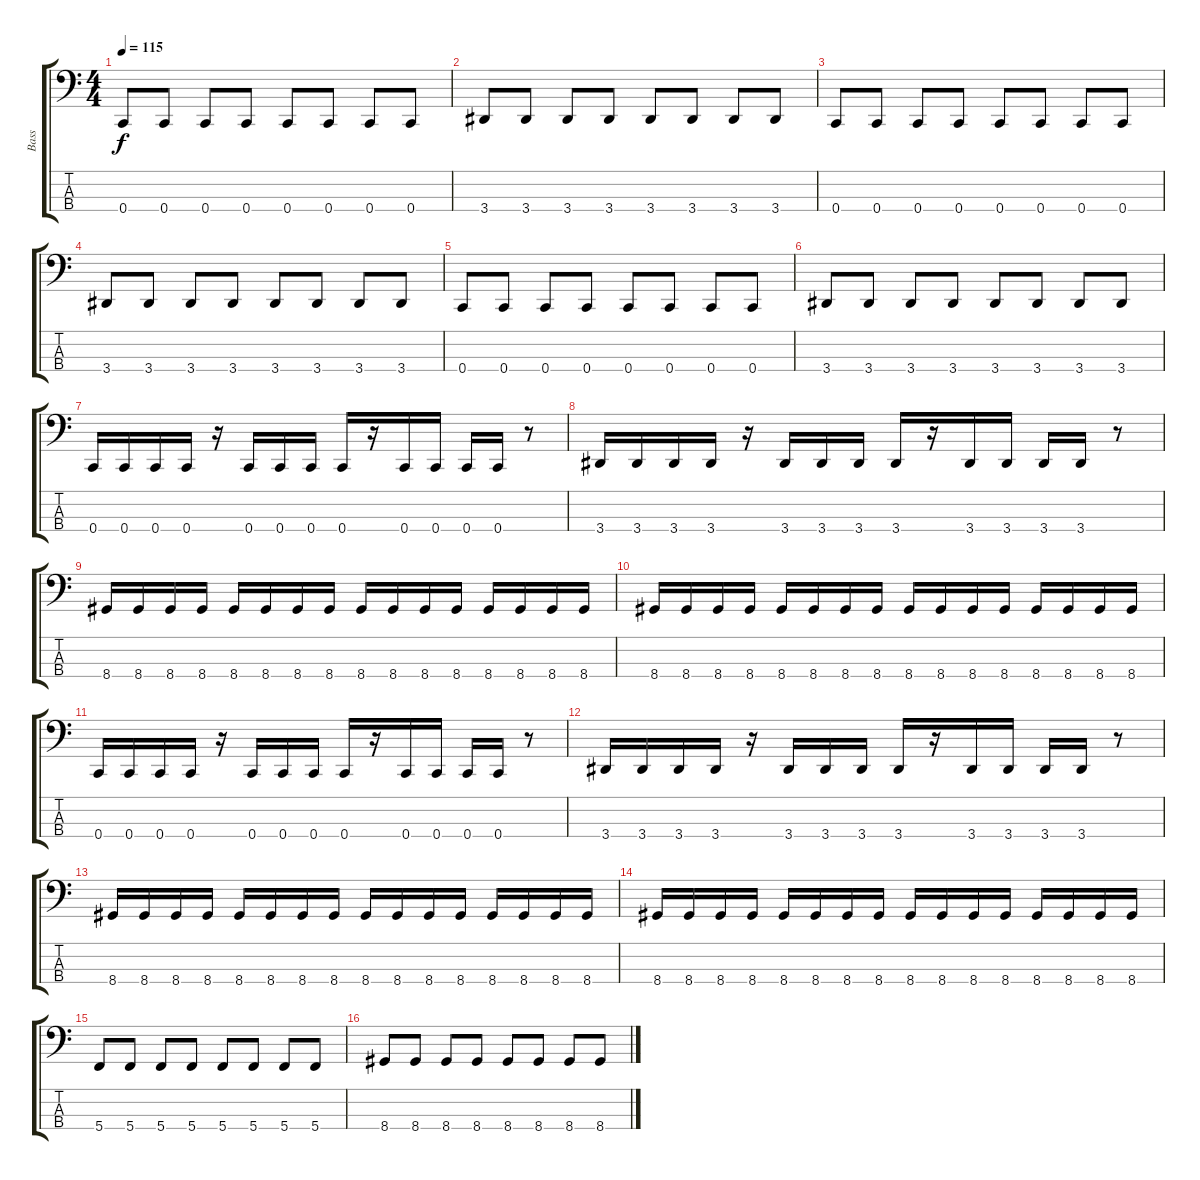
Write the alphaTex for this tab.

\track ("Bass" "Bass") {instrument electricbasspick}
\staff {score tabs}
\tuning (F2 C2 G1 C1) {hide}
\ts (4 4)
\tempo 115
\clef f4
\ks c
0.4.8{dy f} 0.4.8 0.4.8 0.4.8 0.4.8 0.4.8 0.4.8 0.4.8 |
3.4.8 3.4.8 3.4.8 3.4.8 3.4.8 3.4.8 3.4.8 3.4.8 |
0.4.8 0.4.8 0.4.8 0.4.8 0.4.8 0.4.8 0.4.8 0.4.8 |
3.4.8 3.4.8 3.4.8 3.4.8 3.4.8 3.4.8 3.4.8 3.4.8 |
0.4.8 0.4.8 0.4.8 0.4.8 0.4.8 0.4.8 0.4.8 0.4.8 |
3.4.8 3.4.8 3.4.8 3.4.8 3.4.8 3.4.8 3.4.8 3.4.8 |
0.4.16 0.4.16 0.4.16 0.4.16 r.16 0.4.16 0.4.16 0.4.16 0.4.16 r.16 0.4.16 0.4.16 0.4.16 0.4.16 r.8 |
3.4.16 3.4.16 3.4.16 3.4.16 r.16 3.4.16 3.4.16 3.4.16 3.4.16 r.16 3.4.16 3.4.16 3.4.16 3.4.16 r.8 |
8.4.16 8.4.16 8.4.16 8.4.16 8.4.16 8.4.16 8.4.16 8.4.16 8.4.16 8.4.16 8.4.16 8.4.16 8.4.16 8.4.16 8.4.16 8.4.16 |
8.4.16 8.4.16 8.4.16 8.4.16 8.4.16 8.4.16 8.4.16 8.4.16 8.4.16 8.4.16 8.4.16 8.4.16 8.4.16 8.4.16 8.4.16 8.4.16 |
0.4.16 0.4.16 0.4.16 0.4.16 r.16 0.4.16 0.4.16 0.4.16 0.4.16 r.16 0.4.16 0.4.16 0.4.16 0.4.16 r.8 |
3.4.16 3.4.16 3.4.16 3.4.16 r.16 3.4.16 3.4.16 3.4.16 3.4.16 r.16 3.4.16 3.4.16 3.4.16 3.4.16 r.8 |
8.4.16 8.4.16 8.4.16 8.4.16 8.4.16 8.4.16 8.4.16 8.4.16 8.4.16 8.4.16 8.4.16 8.4.16 8.4.16 8.4.16 8.4.16 8.4.16 |
8.4.16 8.4.16 8.4.16 8.4.16 8.4.16 8.4.16 8.4.16 8.4.16 8.4.16 8.4.16 8.4.16 8.4.16 8.4.16 8.4.16 8.4.16 8.4.16 |
5.4.8 5.4.8 5.4.8 5.4.8 5.4.8 5.4.8 5.4.8 5.4.8 |
8.4.8 8.4.8 8.4.8 8.4.8 8.4.8 8.4.8 8.4.8 8.4.8
